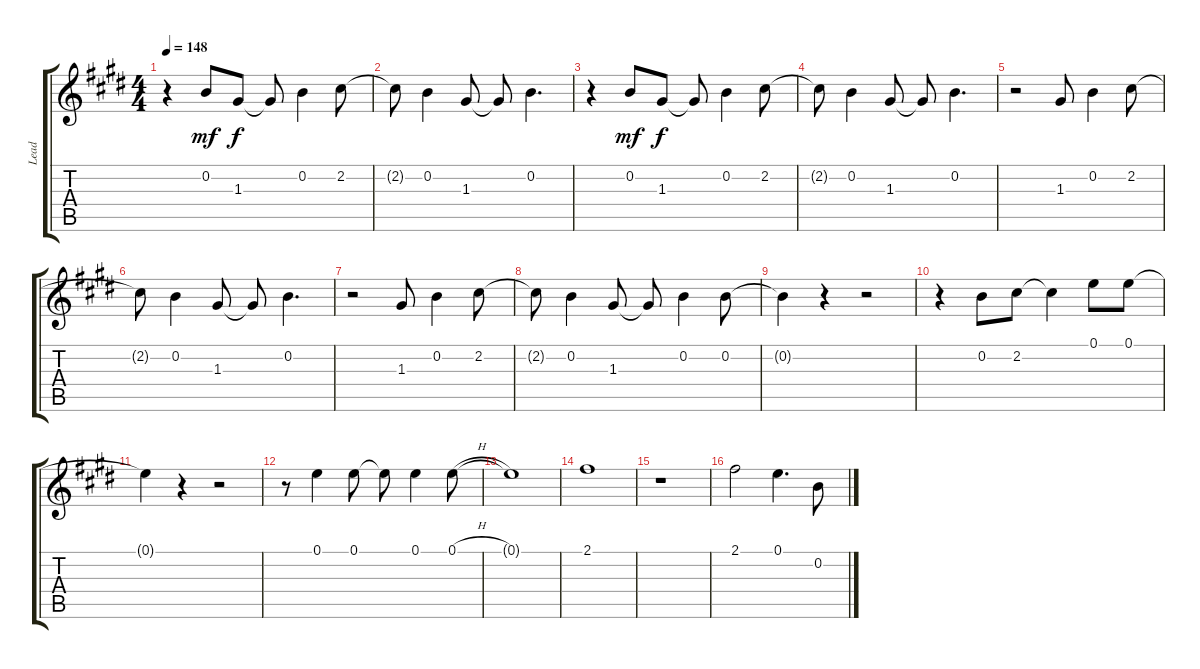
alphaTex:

\track ("Lead" "Lead") {instrument overdrivenguitar}
\staff {score tabs}
\tuning (E4 B3 G3 D3 A2 E2) {hide}
\ts (4 4)
\tempo 148
\clef g2
\ks e
r.4{dy f} 0.2.8{dy mf} 1.3.8{dy f} 1.3{t}.8 0.2.4 2.2.8 |
2.2{t}.8 0.2.4 1.3.8 1.3{t}.8 0.2.4{d} |
r.4 0.2.8{dy mf} 1.3.8{dy f} 1.3{t}.8 0.2.4 2.2.8 |
2.2{t}.8 0.2.4 1.3.8 1.3{t}.8 0.2.4{d} |
r.2 1.3.8 0.2.4 2.2.8 |
2.2{t}.8 0.2.4 1.3.8 1.3{t}.8 0.2.4{d} |
r.2 1.3.8 0.2.4 2.2.8 |
2.2{t}.8 0.2.4 1.3.8 1.3{t}.8 0.2.4 0.2.8 |
0.2{t}.4 r.4 r.2 |
r.4 0.2.8 2.2.8 2.2{t}.4 0.1.8 0.1.8 |
0.1{t}.4 r.4 r.2 |
r.8 0.1.4 0.1.8 0.1{t}.8 0.1.4 0.1{h}.8 |
0.1{t}.1 |
2.1.1 |
r.1 |
2.1.2 0.1.4{d} 0.2.8
